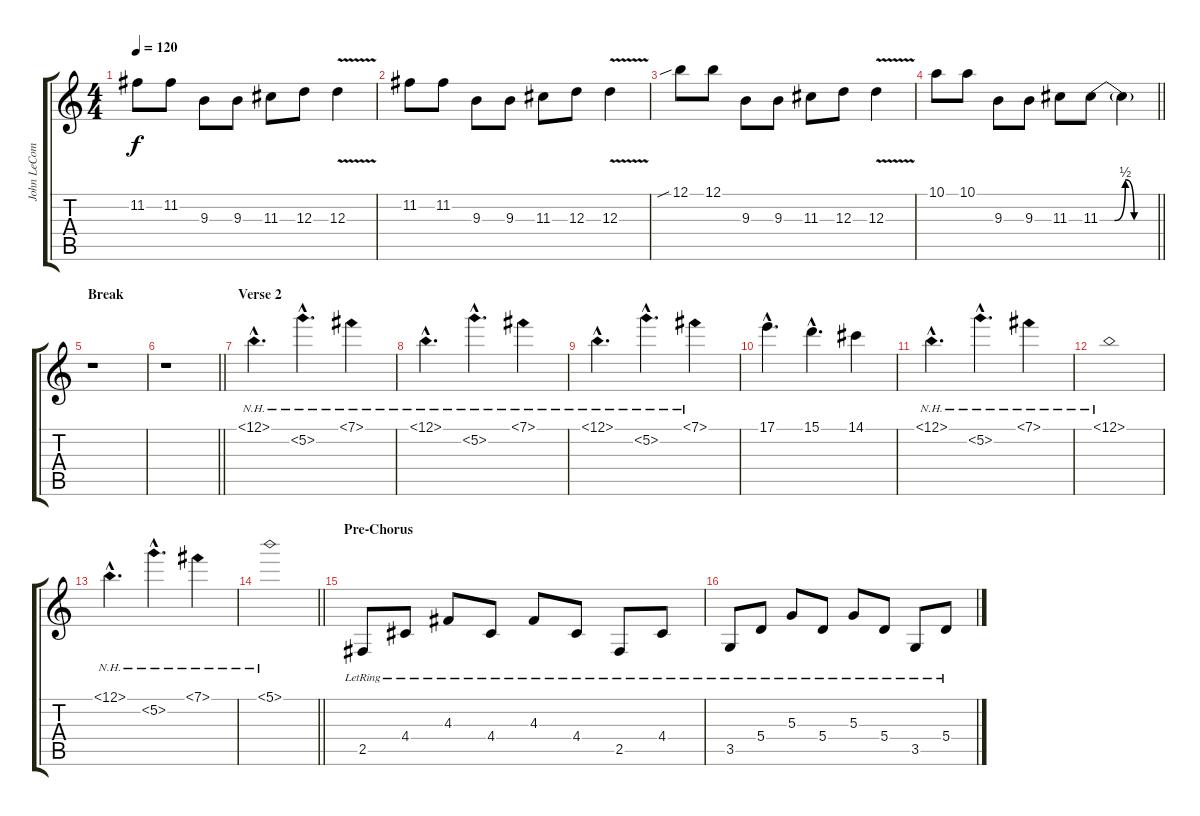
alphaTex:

\track ("John LeCompt" "John LeCom") {instrument distortionguitar}
\staff {score tabs}
\tuning (B3 G3 D3 A2 E2 B1) {hide}
\ts (4 4)
\tempo 120
\clef g2
\ks c
11.2.8{dy f} 11.2.8 9.3.8 9.3.8 11.3.8 12.3.8 12.3{v}.4 |
11.2.8 11.2.8 9.3.8 9.3.8 11.3.8 12.3.8 12.3{v}.4 |
12.1{sib}.8 12.1.8 9.3.8 9.3.8 11.3.8 12.3.8 12.3{v}.4 |
\barLineRight lightlight
10.1.8 10.1.8 9.3.8 9.3.8 11.3.8 11.3{be (custom 0 0 15 0 26 2 35 0 60 0)}.8 11.3{t}.4 |
\section ("" "Break")
r.1 |
\barLineRight lightlight
r.1 |
\section ("" "Verse 2")
12.1{nh hac}.4{d instrument electricguitarclean} 5.2{nh hac}.4{d} 7.1{nh}.4 |
12.1{nh hac}.4{d} 5.2{nh hac}.4{d} 7.1{nh}.4 |
12.1{nh hac}.4{d} 5.2{nh hac}.4{d} 7.1{nh}.4 |
17.1{hac}.4{d} 15.1{hac}.4{d} 14.1.4 |
12.1{nh hac}.4{d} 5.2{nh hac}.4{d} 7.1{nh}.4 |
12.1{nh}.1 |
12.1{nh hac}.4{d} 5.2{nh hac}.4{d} 7.1{nh}.4 |
\barLineRight lightlight
5.1{nh}.1 |
\section ("" "Pre-Chorus")
2.5{lr}.8 4.4{lr}.8 4.3{lr}.8 4.4{lr}.8 4.3{lr}.8 4.4{lr}.8 2.5{lr}.8 4.4{lr}.8 |
3.5{lr}.8 5.4{lr}.8 5.3{lr}.8 5.4{lr}.8 5.3{lr}.8 5.4{lr}.8 3.5{lr}.8 5.4{lr}.8
